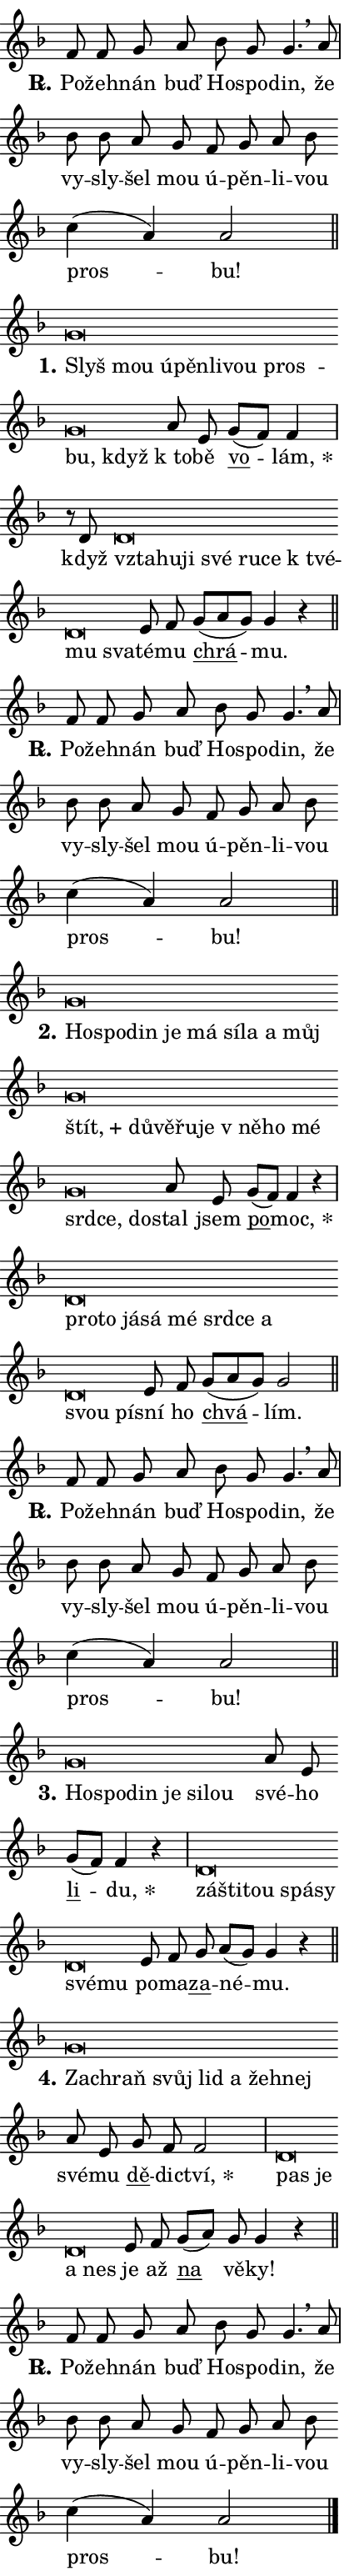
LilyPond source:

\version "2.24.0"
\header { tagline = "" }
\paper {
  indent = 0\cm
  top-margin = 0\cm
  right-margin = 0.13\cm % to fit lyric hyphens
  bottom-margin = 0\cm
  left-margin = 0\cm
  paper-width = 7\cm
  page-breaking = #ly:one-page-breaking
  system-system-spacing.basic-distance = #11
  score-system-spacing.basic-distance = #11
  ragged-last = ##f
}


%% Author: Thomas Morley
%% https://lists.gnu.org/archive/html/lilypond-user/2020-05/msg00002.html
#(define (line-position grob)
"Returns position of @var[grob} in current system:
   @code{'start}, if at first time-step
   @code{'end}, if at last time-step
   @code{'middle} otherwise
"
  (let* ((col (ly:item-get-column grob))
         (ln (ly:grob-object col 'left-neighbor))
         (rn (ly:grob-object col 'right-neighbor))
         (col-to-check-left (if (ly:grob? ln) ln col))
         (col-to-check-right (if (ly:grob? rn) rn col))
         (break-dir-left
           (and
             (ly:grob-property col-to-check-left 'non-musical #f)
             (ly:item-break-dir col-to-check-left)))
         (break-dir-right
           (and
             (ly:grob-property col-to-check-right 'non-musical #f)
             (ly:item-break-dir col-to-check-right))))
        (cond ((eqv? 1 break-dir-left) 'start)
              ((eqv? -1 break-dir-right) 'end)
              (else 'middle))))

#(define (tranparent-at-line-position vctor)
  (lambda (grob)
  "Relying on @code{line-position} select the relevant enry from @var{vctor}.
Used to determine transparency,"
    (case (line-position grob)
      ((end) (not (vector-ref vctor 0)))
      ((middle) (not (vector-ref vctor 1)))
      ((start) (not (vector-ref vctor 2))))))

noteHeadBreakVisibility =
#(define-music-function (break-visibility)(vector?)
"Makes @code{NoteHead}s transparent relying on @var{break-visibility}"
#{
  \override NoteHead.transparent =
    #(tranparent-at-line-position break-visibility)
#})

#(define delete-ledgers-for-transparent-note-heads
  (lambda (grob)
    "Reads whether a @code{NoteHead} is transparent.
If so this @code{NoteHead} is removed from @code{'note-heads} from
@var{grob}, which is supposed to be @code{LedgerLineSpanner}.
As a result ledgers are not printed for this @code{NoteHead}"
    (let* ((nhds-array (ly:grob-object grob 'note-heads))
           (nhds-list
             (if (ly:grob-array? nhds-array)
                 (ly:grob-array->list nhds-array)
                 '()))
           ;; Relies on the transparent-property being done before
           ;; Staff.LedgerLineSpanner.after-line-breaking is executed.
           ;; This is fragile ...
           (to-keep
             (remove
               (lambda (nhd)
                 (ly:grob-property nhd 'transparent #f))
               nhds-list)))
      ;; TODO find a better method to iterate over grob-arrays, similiar
      ;; to filter/remove etc for lists
      ;; For now rebuilt from scratch
      (set! (ly:grob-object grob 'note-heads)  '())
      (for-each
        (lambda (nhd)
          (ly:pointer-group-interface::add-grob grob 'note-heads nhd))
        to-keep))))

squashNotes = {
  \override NoteHead.X-extent = #'(-0.2 . 0.2)
  \override NoteHead.Y-extent = #'(-0.75 . 0)
  \override NoteHead.stencil =
    #(lambda (grob)
       (let ((pos (ly:grob-property grob 'staff-position)))
         (begin
           (if (< pos -7) (display "ERROR: Lower brevis then expected\n") (display ""))
           (if (<= pos -6) ly:text-interface::print ly:note-head::print))))
}
unSquashNotes = {
  \revert NoteHead.X-extent
  \revert NoteHead.Y-extent
  \revert NoteHead.stencil
}

hideNotes = \noteHeadBreakVisibility #begin-of-line-visible
unHideNotes = \noteHeadBreakVisibility #all-visible

% work-around for resetting accidentals
% https://lilypond.org/doc/v2.23/Documentation/notation/displaying-rhythms#unmetered-music
cadenzaMeasure = {
  \cadenzaOff
  \partial 1024 s1024
  \cadenzaOn
}

#(define-markup-command (accent layout props text) (markup?)
  "Underline accented syllable"
  (interpret-markup layout props
    #{\markup \override #'(offset . 4.3) \underline { #text }#}))

responsum = \markup \concat {
  "R" \hspace #-1.05 \path #0.1 #'((moveto 0 0.07) (lineto 0.9 0.8)) \hspace #0.05 "."
}

spaceSize = #0.6828661417322834 % exact space size for TeX Gyre Schola

\layout {
  \context {
    \Staff
    \remove "Time_signature_engraver"
    \override LedgerLineSpanner.after-line-breaking = #delete-ledgers-for-transparent-note-heads
  }
  \context {
    \Lyrics {
      \override LyricSpace.minimum-distance = \spaceSize
      \override LyricText.font-name = #"TeX Gyre Schola"
      \override LyricText.font-size = 1
      \override StanzaNumber.font-name = #"TeX Gyre Schola Bold"
      \override StanzaNumber.font-size = 1
    }
  }
  \context {
    \Score 
    \override NoteHead.text =
      #(lambda (grob) 
        (let ((pos (ly:grob-property grob 'staff-position)))
          #{\markup {
            \combine
              \halign #-0.55 \raise #(if (= pos -6) 0 0.5) \override #'(thickness . 2) \draw-line #'(3.2 . 0)
              \musicglyph "noteheads.sM1"
          }#}))
  }
}

% magnetic-lyrics.ily
%
%   written by
%     Jean Abou Samra <jean@abou-samra.fr>
%     Werner Lemberg <wl@gnu.org>
%
%   adapted by
%     Jiri Hon <jiri.hon@gmail.com>
%
% Version 2022-Apr-15

% https://www.mail-archive.com/lilypond-user@gnu.org/msg149350.html

#(define (Left_hyphen_pointer_engraver context)
   "Collect syllable-hyphen-syllable occurrences in lyrics and store
them in properties.  This engraver only looks to the left.  For
example, if the lyrics input is @code{foo -- bar}, it does the
following.

@itemize @bullet
@item
Set the @code{text} property of the @code{LyricHyphen} grob between
@q{foo} and @q{bar} to @code{foo}.

@item
Set the @code{left-hyphen} property of the @code{LyricText} grob with
text @q{foo} to the @code{LyricHyphen} grob between @q{foo} and
@q{bar}.
@end itemize

Use this auxiliary engraver in combination with the
@code{lyric-@/text::@/apply-@/magnetic-@/offset!} hook."
   (let ((hyphen #f)
         (text #f))
     (make-engraver
      (acknowledgers
       ((lyric-syllable-interface engraver grob source-engraver)
        (set! text grob)))
      (end-acknowledgers
       ((lyric-hyphen-interface engraver grob source-engraver)
        ;(when (not (grob::has-interface grob 'lyric-space-interface))
          (set! hyphen grob)));)
      ((stop-translation-timestep engraver)
       (when (and text hyphen)
         (ly:grob-set-object! text 'left-hyphen hyphen))
       (set! text #f)
       (set! hyphen #f)))))

#(define (lyric-text::apply-magnetic-offset! grob)
   "If the space between two syllables is less than the value in
property @code{LyricText@/.details@/.squash-threshold}, move the right
syllable to the left so that it gets concatenated with the left
syllable.

Use this function as a hook for
@code{LyricText@/.after-@/line-@/breaking} if the
@code{Left_@/hyphen_@/pointer_@/engraver} is active."
   (let ((hyphen (ly:grob-object grob 'left-hyphen #f)))
     (when hyphen
       (let ((left-text (ly:spanner-bound hyphen LEFT)))
         (when (grob::has-interface left-text 'lyric-syllable-interface)
           (let* ((common (ly:grob-common-refpoint grob left-text X))
                  (this-x-ext (ly:grob-extent grob common X))
                  (left-x-ext
                   (begin
                     ;; Trigger magnetism for left-text.
                     (ly:grob-property left-text 'after-line-breaking)
                     (ly:grob-extent left-text common X)))
                  ;; `delta` is the gap width between two syllables.
                  (delta (- (interval-start this-x-ext)
                            (interval-end left-x-ext)))
                  (details (ly:grob-property grob 'details))
                  (threshold (assoc-get 'squash-threshold details 0.2)))
             (when (< delta threshold)
               (let* (;; We have to manipulate the input text so that
                      ;; ligatures crossing syllable boundaries are not
                      ;; disabled.  For languages based on the Latin
                      ;; script this is essentially a beautification.
                      ;; However, for non-Western scripts it can be a
                      ;; necessity.
                      (lt (ly:grob-property left-text 'text))
                      (rt (ly:grob-property grob 'text))
                      (is-space (grob::has-interface hyphen 'lyric-space-interface))
                      (space (if is-space " " ""))
                      (extra-delta (if is-space spaceSize 0))
                      ;; Append new syllable.
                      (ltrt-space (if (and (string? lt) (string? rt))
                                (string-append lt space rt)
                                (make-concat-markup (list lt space rt))))
                      ;; Right-align `ltrt` to the right side.
                      (ltrt-space-markup (grob-interpret-markup
                               grob
                               (make-translate-markup
                                (cons (interval-length this-x-ext) 0)
                                (make-right-align-markup ltrt-space)))))
                 (begin
                   ;; Don't print `left-text`.
                   (ly:grob-set-property! left-text 'stencil #f)
                   ;; Set text and stencil (which holds all collected
                   ;; syllables so far) and shift it to the left.
                   (ly:grob-set-property! grob 'text ltrt-space)
                   (ly:grob-set-property! grob 'stencil ltrt-space-markup)
                   (ly:grob-translate-axis! grob (- (- delta extra-delta)) X))))))))))


#(define (lyric-hyphen::displace-bounds-first grob)
   ;; Make very sure this callback isn't triggered too early.
   (let ((left (ly:spanner-bound grob LEFT))
         (right (ly:spanner-bound grob RIGHT)))
     (ly:grob-property left 'after-line-breaking)
     (ly:grob-property right 'after-line-breaking)
     (ly:lyric-hyphen::print grob)))

squashThreshold = #0.4

\layout {
  \context {
    \Lyrics
    \consists #Left_hyphen_pointer_engraver
    \override LyricText.after-line-breaking =
      #lyric-text::apply-magnetic-offset!
    \override LyricHyphen.stencil = #lyric-hyphen::displace-bounds-first
    \override LyricText.details.squash-threshold = \squashThreshold
    \override LyricHyphen.minimum-distance = 0
    \override LyricHyphen.minimum-length = \squashThreshold
  }
}

squashText = \override LyricText.details.squash-threshold = 9999
unSquashText = \override LyricText.details.squash-threshold = \squashThreshold

leftText = \override LyricText.self-alignment-X = #LEFT
unLeftText = \revert LyricText.self-alignment-X

starOffset = #(lambda (grob) 
                (let ((x_offset (ly:self-alignment-interface::aligned-on-x-parent grob)))
                  (if (= x_offset 0) 0 (+ x_offset 1.2))))

star = #(define-music-function (syllable)(string?)
"Append star separator at the end of a syllable"
#{
  \once \override LyricText.X-offset = #starOffset
  \lyricmode { \markup {
    #syllable
    \override #'((font-name . "TeX Gyre Schola Bold")) \hspace #0.2 \lower #0.65 \larger "*"
  } }
#})

starAccent = #(define-music-function (syllable)(string?)
"Append star separator at the end of a syllable and make accent"
#{
  \once \override LyricText.X-offset = #starOffset
  \lyricmode { \markup {
    \accent #syllable
    \override #'((font-name . "TeX Gyre Schola Bold")) \hspace #0.2 \lower #0.65 \larger "*"
  } }
#})

breath = #(define-music-function (syllable)(string?)
"Append breathing indicator at the end of a syllable"
#{
  \lyricmode { \markup { #syllable "+" } }
#})

optionalBreath = #(define-music-function (syllable)(string?)
"Append optional breathing indicator at the end of a syllable"
#{
  \lyricmode { \markup { #syllable "(+)" } }
#})


\score {
    <<
        \new Voice = "melody" { \cadenzaOn \key f \major \relative { f'8 f g a bes g g4. \breathe a8 \cadenzaMeasure \bar "|" bes bes a g \bar "" f g a bes \bar "" c4( a) a2 \cadenzaMeasure \bar "||" \break } }
        \new Lyrics \lyricsto "melody" { \lyricmode { \set stanza = \responsum
Po -- žeh -- nán buď Ho -- spo -- din, že vy -- sly -- šel mou ú -- pěn -- li -- vou pros -- bu! } }
    >>
    \layout {}
}

\score {
    <<
        \new Voice = "melody" { \cadenzaOn \key f \major \relative { \squashNotes g'\breve*1/16 \hideNotes \breve*1/16 \bar "" \breve*1/16 \bar "" \breve*1/16 \bar "" \breve*1/16 \bar "" \breve*1/16 \bar "" \breve*1/16 \bar "" \breve*1/16 \breve*1/16 \bar "" \unHideNotes \unSquashNotes a8 e \bar "" g[( f)] f4 \cadenzaMeasure \bar "|" r8 d8 \squashNotes d\breve*1/16 \hideNotes \breve*1/16 \bar "" \breve*1/16 \bar "" \breve*1/16 \bar "" \breve*1/16 \bar "" \breve*1/16 \bar "" \breve*1/16 \bar "" \breve*1/16 \breve*1/16 \bar "" \unHideNotes \unSquashNotes e8 f \bar "" g[( a g)] g4 r \cadenzaMeasure \bar "||" \break } }
        \new Lyrics \lyricsto "melody" { \lyricmode { \set stanza = "1."
\leftText Slyš \squashText mou ú -- pěn -- li -- vou pros -- bu, když \unLeftText \unSquashText "k to" -- bě \markup \accent vo -- \star lám, když \leftText vzta -- \squashText hu -- ji své ru -- ce "k tvé" -- mu sva -- \unLeftText \unSquashText té -- mu \markup \accent chrá -- mu. } }
    >>
    \layout {}
}

\score {
    <<
        \new Voice = "melody" { \cadenzaOn \key f \major \relative { f'8 f g a bes g g4. \breathe a8 \cadenzaMeasure \bar "|" bes bes a g \bar "" f g a bes \bar "" c4( a) a2 \cadenzaMeasure \bar "||" \break } }
        \new Lyrics \lyricsto "melody" { \lyricmode { \set stanza = \responsum
Po -- žeh -- nán buď Ho -- spo -- din, že vy -- sly -- šel mou ú -- pěn -- li -- vou pros -- bu! } }
    >>
    \layout {}
}

\score {
    <<
        \new Voice = "melody" { \cadenzaOn \key f \major \relative { \squashNotes g'\breve*1/16 \hideNotes \breve*1/16 \bar "" \breve*1/16 \bar "" \breve*1/16 \bar "" \breve*1/16 \bar "" \breve*1/16 \bar "" \breve*1/16 \bar "" \breve*1/16 \bar "" \breve*1/16 \bar "" \breve*1/16 \bar "" \breve*1/16 \bar "" \breve*1/16 \bar "" \breve*1/16 \bar "" \breve*1/16 \bar "" \breve*1/16 \bar "" \breve*1/16 \bar "" \breve*1/16 \bar "" \breve*1/16 \bar "" \breve*1/16 \breve*1/16 \bar "" \unHideNotes \unSquashNotes a8 e \bar "" g[( f)] f4 r \cadenzaMeasure \bar "|" \squashNotes d\breve*1/16 \hideNotes \breve*1/16 \bar "" \breve*1/16 \bar "" \breve*1/16 \bar "" \breve*1/16 \bar "" \breve*1/16 \bar "" \breve*1/16 \bar "" \breve*1/16 \bar "" \breve*1/16 \breve*1/16 \bar "" \unHideNotes \unSquashNotes e8 f \bar "" g[( a g)] g2 \cadenzaMeasure \bar "||" \break } }
        \new Lyrics \lyricsto "melody" { \lyricmode { \set stanza = "2."
\leftText Ho -- \squashText spo -- din je má sí -- la a můj \breath "štít," dů -- vě -- řu -- je "v ně" -- ho mé srd -- ce, do -- \unLeftText \unSquashText stal jsem \markup \accent po -- \star moc, \leftText pro -- \squashText to já -- sá mé srd -- ce a svou pí -- \unLeftText \unSquashText sní ho \markup \accent chvá -- lím. } }
    >>
    \layout {}
}

\score {
    <<
        \new Voice = "melody" { \cadenzaOn \key f \major \relative { f'8 f g a bes g g4. \breathe a8 \cadenzaMeasure \bar "|" bes bes a g \bar "" f g a bes \bar "" c4( a) a2 \cadenzaMeasure \bar "||" \break } }
        \new Lyrics \lyricsto "melody" { \lyricmode { \set stanza = \responsum
Po -- žeh -- nán buď Ho -- spo -- din, že vy -- sly -- šel mou ú -- pěn -- li -- vou pros -- bu! } }
    >>
    \layout {}
}

\score {
    <<
        \new Voice = "melody" { \cadenzaOn \key f \major \relative { \squashNotes g'\breve*1/16 \hideNotes \breve*1/16 \bar "" \breve*1/16 \bar "" \breve*1/16 \bar "" \breve*1/16 \breve*1/16 \bar "" \unHideNotes \unSquashNotes a8 e \bar "" g[( f)] f4 r \cadenzaMeasure \bar "|" \squashNotes d\breve*1/16 \hideNotes \breve*1/16 \bar "" \breve*1/16 \bar "" \breve*1/16 \bar "" \breve*1/16 \bar "" \breve*1/16 \breve*1/16 \bar "" \unHideNotes \unSquashNotes e8 f \bar "" g a[( g)] g4 r \cadenzaMeasure \bar "||" \break } }
        \new Lyrics \lyricsto "melody" { \lyricmode { \set stanza = "3."
\leftText Ho -- \squashText spo -- din je si -- lou \unLeftText \unSquashText své -- ho \markup \accent li -- \star du, \leftText zá -- \squashText šti -- tou spá -- sy své -- mu \unLeftText \unSquashText po -- ma -- \markup \accent za -- né -- mu. } }
    >>
    \layout {}
}

\score {
    <<
        \new Voice = "melody" { \cadenzaOn \key f \major \relative { \squashNotes g'\breve*1/16 \hideNotes \breve*1/16 \bar "" \breve*1/16 \bar "" \breve*1/16 \bar "" \breve*1/16 \bar "" \breve*1/16 \breve*1/16 \bar "" \unHideNotes \unSquashNotes a8 e \bar "" g f f2 \cadenzaMeasure \bar "|" \squashNotes d\breve*1/16 \hideNotes \breve*1/16 \bar "" \breve*1/16 \breve*1/16 \bar "" \unHideNotes \unSquashNotes e8 f \bar "" g[( a)] g g4 r \cadenzaMeasure \bar "||" \break } }
        \new Lyrics \lyricsto "melody" { \lyricmode { \set stanza = "4."
\leftText Za -- \squashText chraň svůj lid a žeh -- nej \unLeftText \unSquashText své -- mu \markup \accent dě -- dic -- \star tví, \leftText pas \squashText je a nes \unLeftText \unSquashText je až \markup \accent na vě -- ky! } }
    >>
    \layout {}
}

\score {
    <<
        \new Voice = "melody" { \cadenzaOn \key f \major \relative { f'8 f g a bes g g4. \breathe a8 \cadenzaMeasure \bar "|" bes bes a g \bar "" f g a bes \bar "" c4( a) a2 \cadenzaMeasure \bar "||" \break } \bar "|." }
        \new Lyrics \lyricsto "melody" { \lyricmode { \set stanza = \responsum
Po -- žeh -- nán buď Ho -- spo -- din, že vy -- sly -- šel mou ú -- pěn -- li -- vou pros -- bu! } }
    >>
    \layout {}
}
